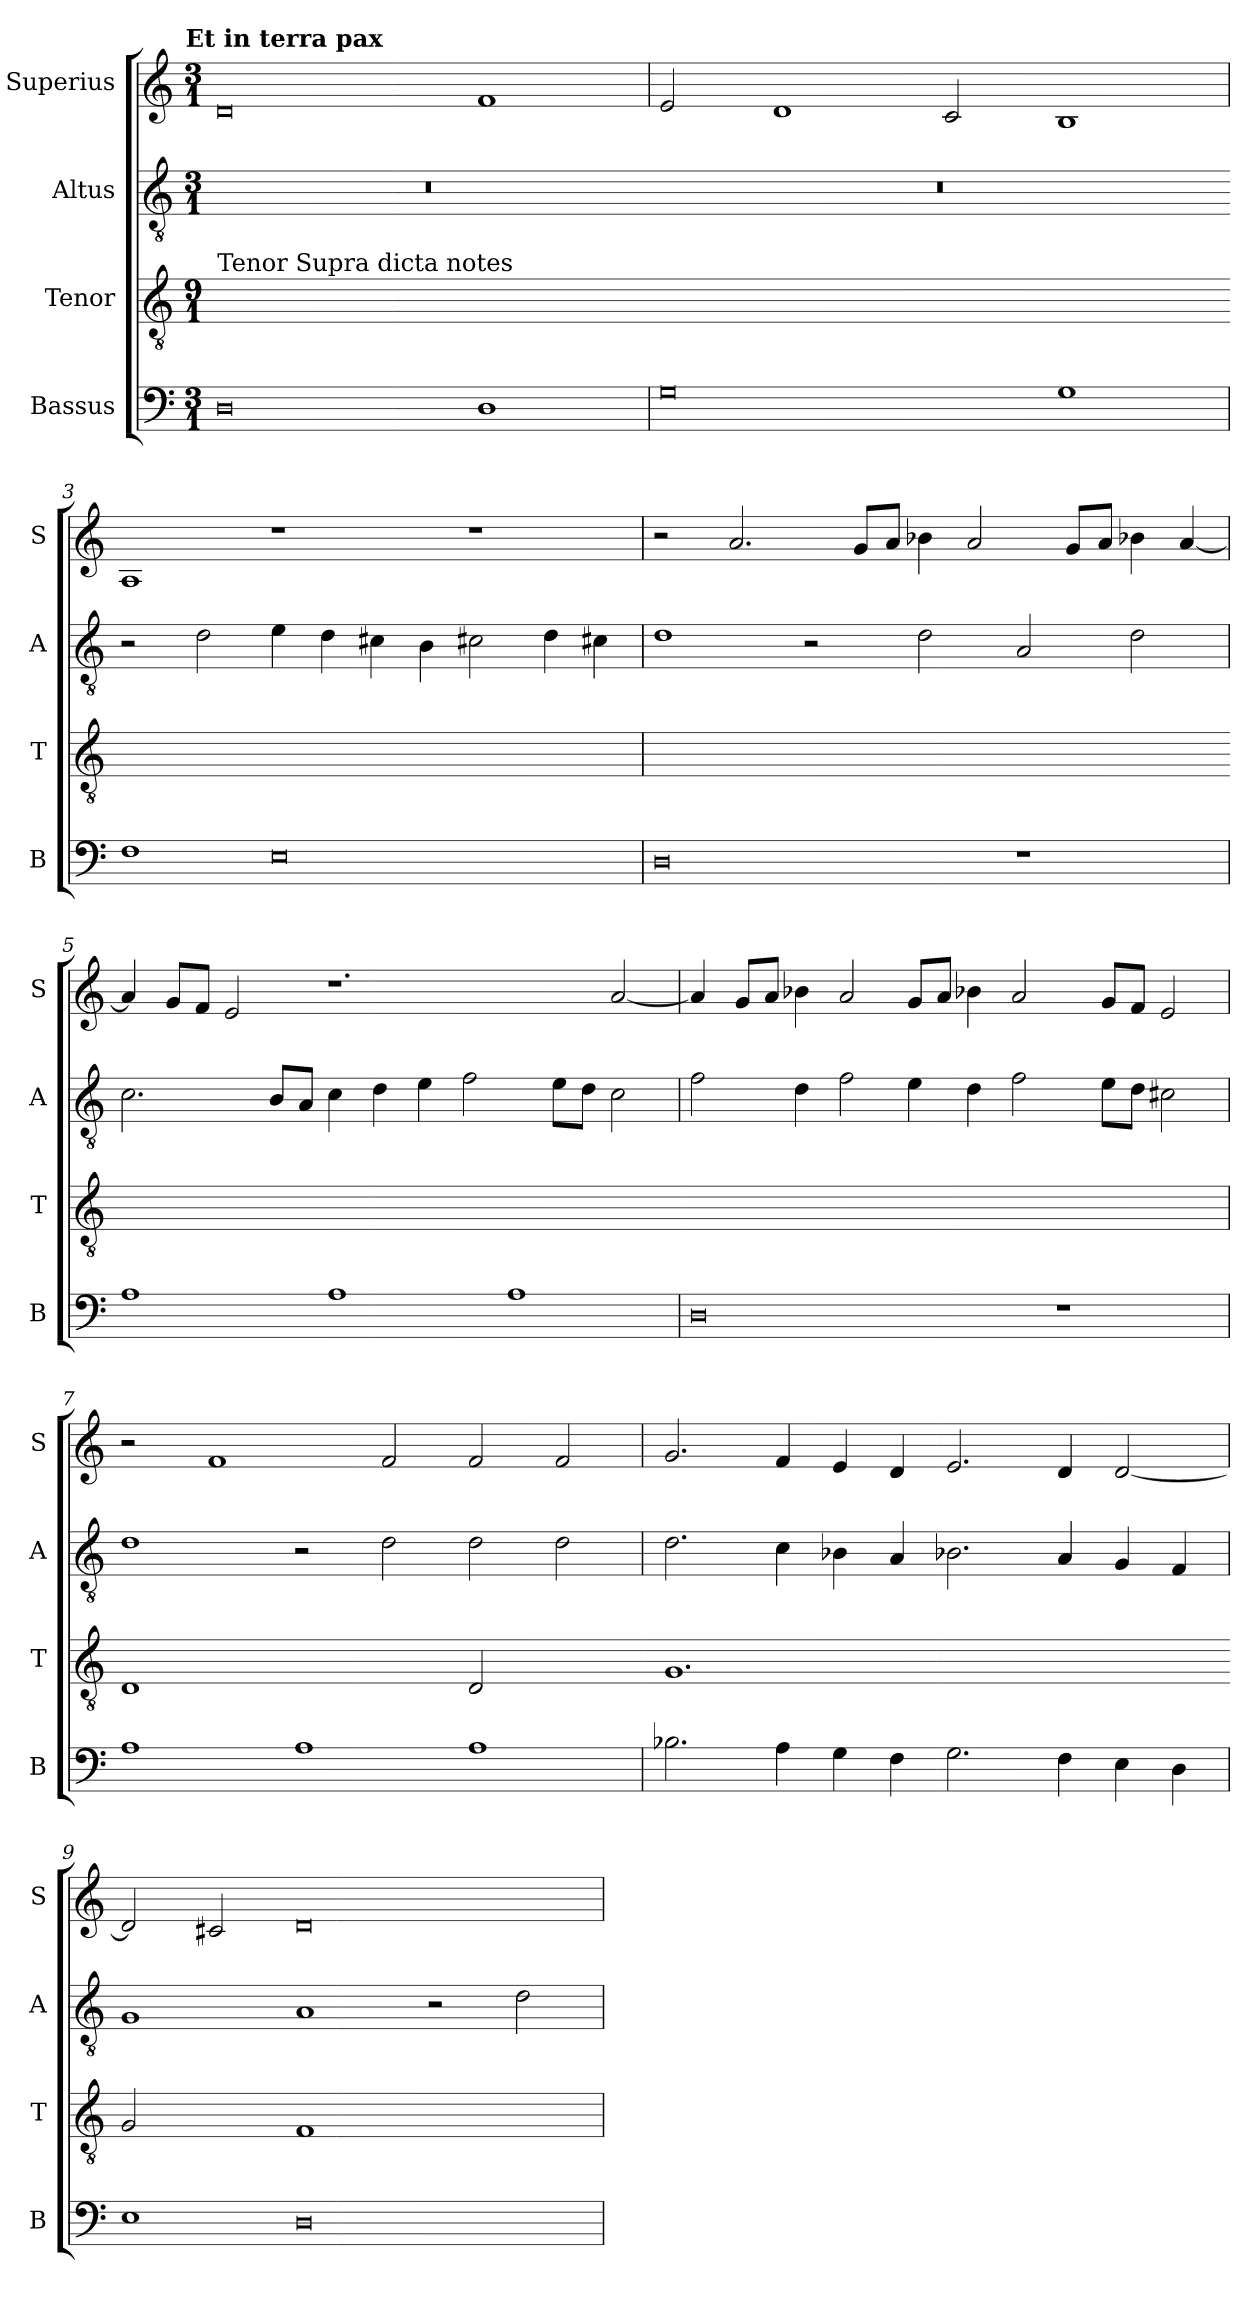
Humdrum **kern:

**kern	**kern	**kern	**kern
*part4	*part3	*part2	*part1
*staff4	*staff3	*staff2	*staff1
*I"Bassus	*I"Tenor	*I"Altus	*I"Superius
*I'B	*I'T	*I'A	*I'S
*clefF4	*clefGv2	*clefGv2	*clefG2
*k[]	*k[]	*k[]	*k[]
!!LO:TX:omd:t=Et in terra pax
*M3/1	*M9/1	*M3/1	*M3/1
=1	=1	=1	=1
!	!LO:TX:a:t=Tenor Supra dicta notes	!	!
!	!LO:N:vis=1.	!	!
0D	0.r	0.r	0d
1D	.	.	1f
=2	=2-	=2	=2
!	!LO:N:vis=1.	!	!
0G	0.r	0.r	2e/
.	.	.	1d
.	.	.	2c/
1G	.	.	1B
=3	=3-	=3	=3
!	!LO:N:vis=1.	!	!
1F	0.r	2r	1A
.	.	2d\	.
0E	.	4e\	1r
.	.	4d\	.
.	.	4c#X\	.
.	.	4B\	.
.	.	2c#X\	1r
.	.	4d\	.
.	.	4c#X\	.
=4	=4	=4	=4
!	!LO:N:vis=1.	!	!
0D	0.r	1d	2r
.	.	.	2.a/
.	.	2r	.
.	.	.	8g/L
.	.	.	8a/J
.	.	2d\	4b-X\
.	.	.	2a/
1r	.	2A/	.
.	.	.	8g/L
.	.	.	8a/J
.	.	2d\	4b-X\
.	.	.	[4a/
=5	=5-	=5	=5
!	!LO:N:vis=1.	!	!
1A	0.r	2.c\	4a/]
.	.	.	8g/L
.	.	.	8f/J
.	.	.	2e/
.	.	8B/L	.
.	.	8A/J	.
1A	.	4c\	1.r
.	.	4d\	.
.	.	4e\	.
.	.	2f\	.
1A	.	.	.
.	.	8e\L	.
.	.	8d\J	.
.	.	2c\	[2a/
=6	=6-	=6	=6
!	!LO:N:vis=1.	!	!
0D	0.r	2f\	4a/]
.	.	.	8g/L
.	.	.	8a/J
.	.	4d\	4b-X\
.	.	2f\	2a/
.	.	4e\	8g/L
.	.	.	8a/J
.	.	4d\	4b-X\
.	.	2f\	2a/
1r	.	.	.
.	.	8e\L	8g/L
.	.	8d\J	8f/J
.	.	2c#X\	2e/
=7	=7	=7	=7
!	!LO:N:vis=1	!	!
1A	0D	1d	2r
.	.	.	1f
1A	.	2r	.
.	.	2d\	2f/
!	!LO:N:vis=2	!	!
1A	1D	2d\	2f/
.	.	2d\	2f/
=8	=8-	=8	=8
!	!LO:N:vis=1.	!	!
2.B-X\	0.G	2.d\	2.g/
4A\	.	4c\	4f/
4G\	.	4B-X\	4e/
4F\	.	4A/	4d/
2.G\	.	2.B-X\	2.e/
4F\	.	4A/	4d/
4E\	.	4G/	[2d/
4D\	.	4F/	.
=9	=9-	=9	=9
!	!LO:N:vis=2	!	!
1E	1G	1G	2d/]
.	.	.	2c#X/
!	!LO:N:vis=1	!	!
0D	0F	1A	0d
.	.	2r	.
.	.	2d\	.
=	=	=	=
*-	*-	*-	*-
